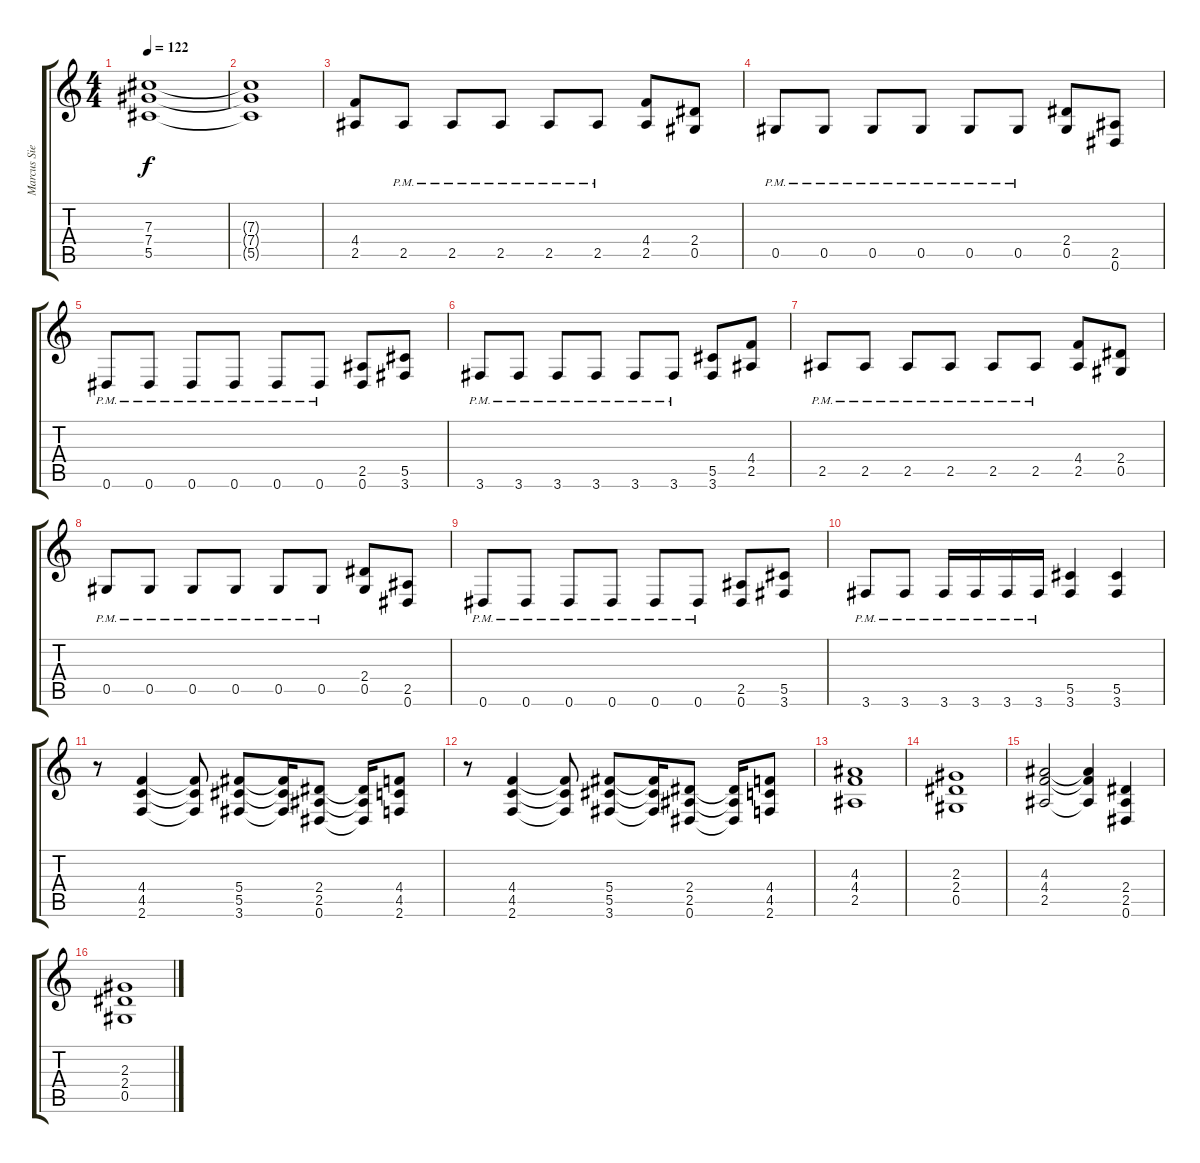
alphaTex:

\track ("Marcus Siepen" "Marcus Sie") {instrument distortionguitar}
\staff {score tabs}
\tuning (Eb4 Bb3 Gb3 Db3 Ab2 Eb2) {hide}
\ts (4 4)
\tempo 122
\clef g2
\ks c
(7.3 7.4 5.5).1{dy f} |
(7.3{t} 7.4{t} 5.5{t}).1 |
(4.4 2.5).8 2.5{pm}.8 2.5{pm}.8 2.5{pm}.8 2.5{pm}.8 2.5{pm}.8 (4.4 2.5).8 (2.4 0.5).8 |
0.5{pm}.8 0.5{pm}.8 0.5{pm}.8 0.5{pm}.8 0.5{pm}.8 0.5{pm}.8 (2.4 0.5).8 (2.5 0.6).8 |
0.6{pm}.8 0.6{pm}.8 0.6{pm}.8 0.6{pm}.8 0.6{pm}.8 0.6{pm}.8 (2.5 0.6).8 (5.5 3.6).8 |
3.6{pm}.8 3.6{pm}.8 3.6{pm}.8 3.6{pm}.8 3.6{pm}.8 3.6{pm}.8 (5.5 3.6).8 (4.4 2.5).8 |
2.5{pm}.8 2.5{pm}.8 2.5{pm}.8 2.5{pm}.8 2.5{pm}.8 2.5{pm}.8 (4.4 2.5).8 (2.4 0.5).8 |
0.5{pm}.8 0.5{pm}.8 0.5{pm}.8 0.5{pm}.8 0.5{pm}.8 0.5{pm}.8 (2.4 0.5).8 (2.5 0.6).8 |
0.6{pm}.8 0.6{pm}.8 0.6{pm}.8 0.6{pm}.8 0.6{pm}.8 0.6{pm}.8 (2.5 0.6).8 (5.5 3.6).8 |
3.6{pm}.8 3.6{pm}.8 3.6{pm}.16 3.6{pm}.16 3.6{pm}.16 3.6{pm}.16 (5.5 3.6).4 (5.5 3.6).4 |
r.8 (4.4 4.5 2.6).4 (4.4{t} 4.5{t} 2.6{t}).8 (5.4 5.5 3.6).8 (5.4{t} 5.5{t} 3.6{t}).16 (2.4 2.5 0.6).8 (2.4{t} 2.5{t} 0.6{t}).16 (4.4 4.5 2.6).8 |
r.8 (4.4 4.5 2.6).4 (4.4{t} 4.5{t} 2.6{t}).8 (5.4 5.5 3.6).8 (5.4{t} 5.5{t} 3.6{t}).16 (2.4 2.5 0.6).8 (2.4{t} 2.5{t} 0.6{t}).16 (4.4 4.5 2.6).8 |
(4.3 4.4 2.5).1{volume 6} |
(2.3 2.4 0.5).1 |
(4.3 4.4 2.5).2 (4.3{t} 4.4{t} 2.5{t}).4 (2.4 2.5 0.6).4 |
(2.3 2.4 0.5).1
